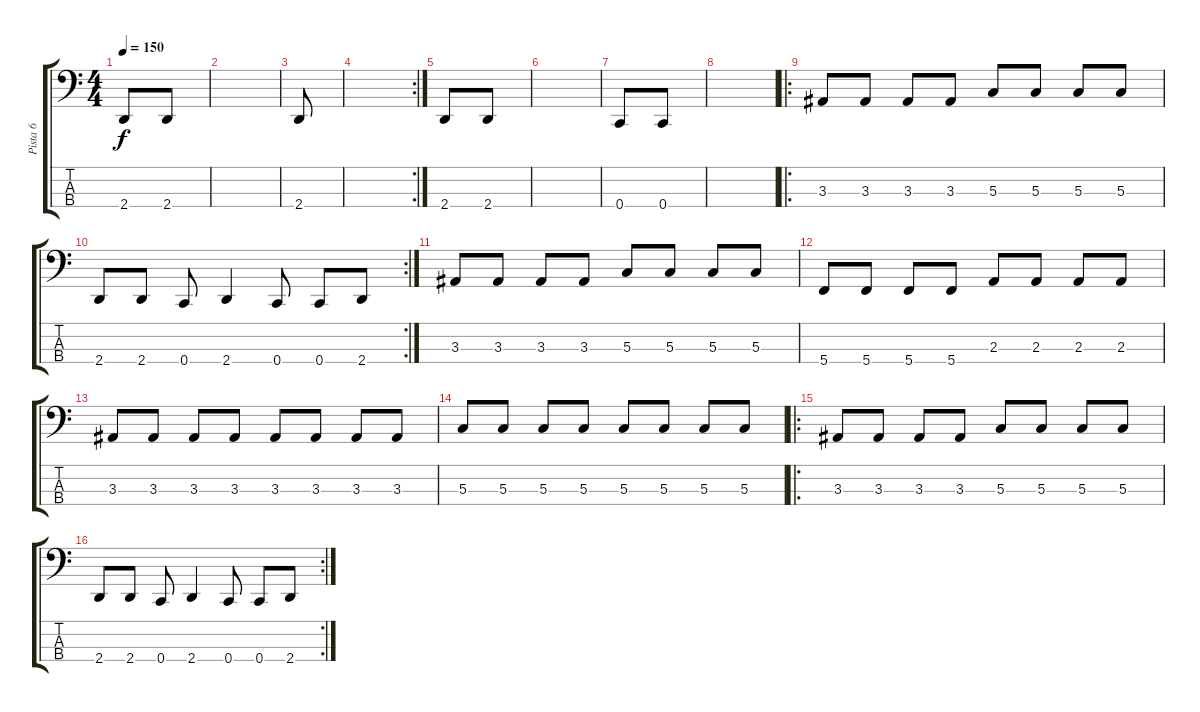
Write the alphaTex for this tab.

\track ("Pista 6" "Pista 6") {instrument electricbassfinger}
\staff {score tabs}
\tuning (F2 C2 G1 C1) {hide}
\ts (4 4)
\tempo 150
\clef f4
\ks c
2.4.8{dy f} 2.4.8 |
|
2.4.8 |
\rc 2
|
2.4.8 2.4.8 |
|
0.4.8 0.4.8 |
|
\ro
3.3.8 3.3.8 3.3.8 3.3.8 5.3.8 5.3.8 5.3.8 5.3.8 |
\rc 2
2.4.8 2.4.8 0.4.8 2.4.4 0.4.8 0.4.8 2.4.8 |
3.3.8 3.3.8 3.3.8 3.3.8 5.3.8 5.3.8 5.3.8 5.3.8 |
5.4.8 5.4.8 5.4.8 5.4.8 2.3.8 2.3.8 2.3.8 2.3.8 |
3.3.8 3.3.8 3.3.8 3.3.8 3.3.8 3.3.8 3.3.8 3.3.8 |
5.3.8 5.3.8 5.3.8 5.3.8 5.3.8 5.3.8 5.3.8 5.3.8 |
\ro
3.3.8 3.3.8 3.3.8 3.3.8 5.3.8 5.3.8 5.3.8 5.3.8 |
\rc 2
2.4.8 2.4.8 0.4.8 2.4.4 0.4.8 0.4.8 2.4.8
